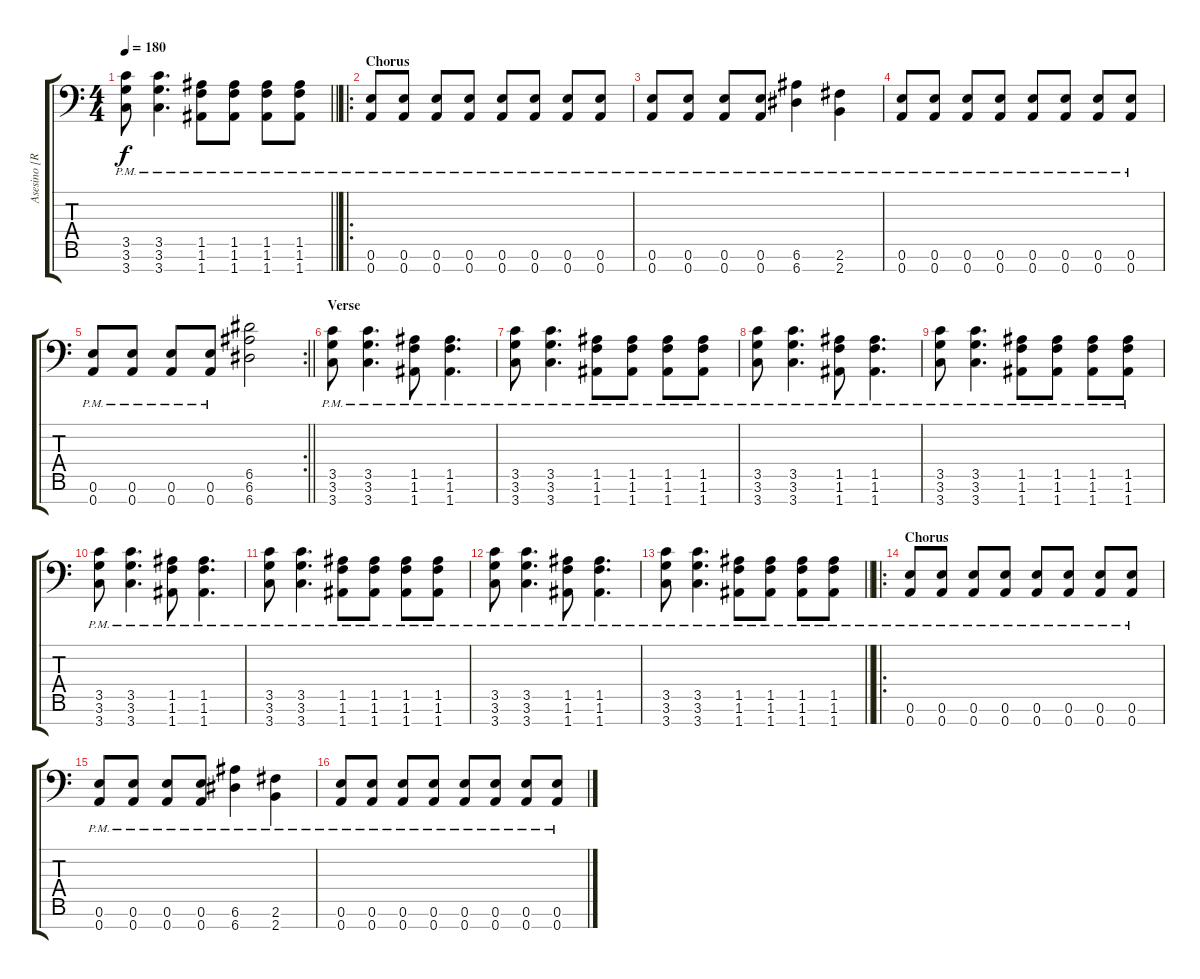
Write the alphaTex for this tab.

\track ("Asesino [Right Channel]" "Asesino [R") {instrument distortionguitar}
\staff {score tabs}
\tuning (E4 B3 G3 D3 A2 E2 A1) {hide}
\ts (4 4)
\tempo 180
\clef f4
\barLineRight lightlight
\ks c
(3.5{pm} 3.6{pm} 3.7{pm}).8{dy f} (3.5{pm} 3.6{pm} 3.7{pm}).4{d} (1.5{pm} 1.6{pm} 1.7{pm}).8 (1.5{pm} 1.6{pm} 1.7{pm}).8 (1.5{pm} 1.6{pm} 1.7{pm}).8 (1.5{pm} 1.6{pm} 1.7{pm}).8 |
\ro
\section ("" "Chorus")
(0.6{pm} 0.7{pm}).8 (0.6{pm} 0.7{pm}).8 (0.6{pm} 0.7{pm}).8 (0.6{pm} 0.7{pm}).8 (0.6{pm} 0.7{pm}).8 (0.6{pm} 0.7{pm}).8 (0.6{pm} 0.7{pm}).8 (0.6{pm} 0.7{pm}).8 |
(0.6{pm} 0.7{pm}).8 (0.6{pm} 0.7{pm}).8 (0.6{pm} 0.7{pm}).8 (0.6{pm} 0.7{pm}).8 (6.6{pm} 6.7{pm}).4 (2.6{pm} 2.7{pm}).4 |
(0.6{pm} 0.7{pm}).8 (0.6{pm} 0.7{pm}).8 (0.6{pm} 0.7{pm}).8 (0.6{pm} 0.7{pm}).8 (0.6{pm} 0.7{pm}).8 (0.6{pm} 0.7{pm}).8 (0.6{pm} 0.7{pm}).8 (0.6{pm} 0.7{pm}).8 |
\rc 2
\barLineRight lightlight
(0.6{pm} 0.7{pm}).8 (0.6{pm} 0.7{pm}).8 (0.6{pm} 0.7{pm}).8 (0.6{pm} 0.7{pm}).8 (6.5 6.6 6.7).2 |
\section ("" "Verse")
(3.5{pm} 3.6{pm} 3.7{pm}).8 (3.5{pm} 3.6{pm} 3.7{pm}).4{d} (1.5{pm} 1.6{pm} 1.7{pm}).8 (1.5{pm} 1.6{pm} 1.7{pm}).4{d} |
(3.5{pm} 3.6{pm} 3.7{pm}).8 (3.5{pm} 3.6{pm} 3.7{pm}).4{d} (1.5{pm} 1.6{pm} 1.7{pm}).8 (1.5{pm} 1.6{pm} 1.7{pm}).8 (1.5{pm} 1.6{pm} 1.7{pm}).8 (1.5{pm} 1.6{pm} 1.7{pm}).8 |
(3.5{pm} 3.6{pm} 3.7{pm}).8 (3.5{pm} 3.6{pm} 3.7{pm}).4{d} (1.5{pm} 1.6{pm} 1.7{pm}).8 (1.5{pm} 1.6{pm} 1.7{pm}).4{d} |
(3.5{pm} 3.6{pm} 3.7{pm}).8 (3.5{pm} 3.6{pm} 3.7{pm}).4{d} (1.5{pm} 1.6{pm} 1.7{pm}).8 (1.5{pm} 1.6{pm} 1.7{pm}).8 (1.5{pm} 1.6{pm} 1.7{pm}).8 (1.5{pm} 1.6{pm} 1.7{pm}).8 |
(3.5{pm} 3.6{pm} 3.7{pm}).8 (3.5{pm} 3.6{pm} 3.7{pm}).4{d} (1.5{pm} 1.6{pm} 1.7{pm}).8 (1.5{pm} 1.6{pm} 1.7{pm}).4{d} |
(3.5{pm} 3.6{pm} 3.7{pm}).8 (3.5{pm} 3.6{pm} 3.7{pm}).4{d} (1.5{pm} 1.6{pm} 1.7{pm}).8 (1.5{pm} 1.6{pm} 1.7{pm}).8 (1.5{pm} 1.6{pm} 1.7{pm}).8 (1.5{pm} 1.6{pm} 1.7{pm}).8 |
(3.5{pm} 3.6{pm} 3.7{pm}).8 (3.5{pm} 3.6{pm} 3.7{pm}).4{d} (1.5{pm} 1.6{pm} 1.7{pm}).8 (1.5{pm} 1.6{pm} 1.7{pm}).4{d} |
\barLineRight lightlight
(3.5{pm} 3.6{pm} 3.7{pm}).8 (3.5{pm} 3.6{pm} 3.7{pm}).4{d} (1.5{pm} 1.6{pm} 1.7{pm}).8 (1.5{pm} 1.6{pm} 1.7{pm}).8 (1.5{pm} 1.6{pm} 1.7{pm}).8 (1.5{pm} 1.6{pm} 1.7{pm}).8 |
\ro
\section ("" "Chorus")
(0.6{pm} 0.7{pm}).8 (0.6{pm} 0.7{pm}).8 (0.6{pm} 0.7{pm}).8 (0.6{pm} 0.7{pm}).8 (0.6{pm} 0.7{pm}).8 (0.6{pm} 0.7{pm}).8 (0.6{pm} 0.7{pm}).8 (0.6{pm} 0.7{pm}).8 |
(0.6{pm} 0.7{pm}).8 (0.6{pm} 0.7{pm}).8 (0.6{pm} 0.7{pm}).8 (0.6{pm} 0.7{pm}).8 (6.6{pm} 6.7{pm}).4 (2.6{pm} 2.7{pm}).4 |
(0.6{pm} 0.7{pm}).8 (0.6{pm} 0.7{pm}).8 (0.6{pm} 0.7{pm}).8 (0.6{pm} 0.7{pm}).8 (0.6{pm} 0.7{pm}).8 (0.6{pm} 0.7{pm}).8 (0.6{pm} 0.7{pm}).8 (0.6{pm} 0.7{pm}).8
